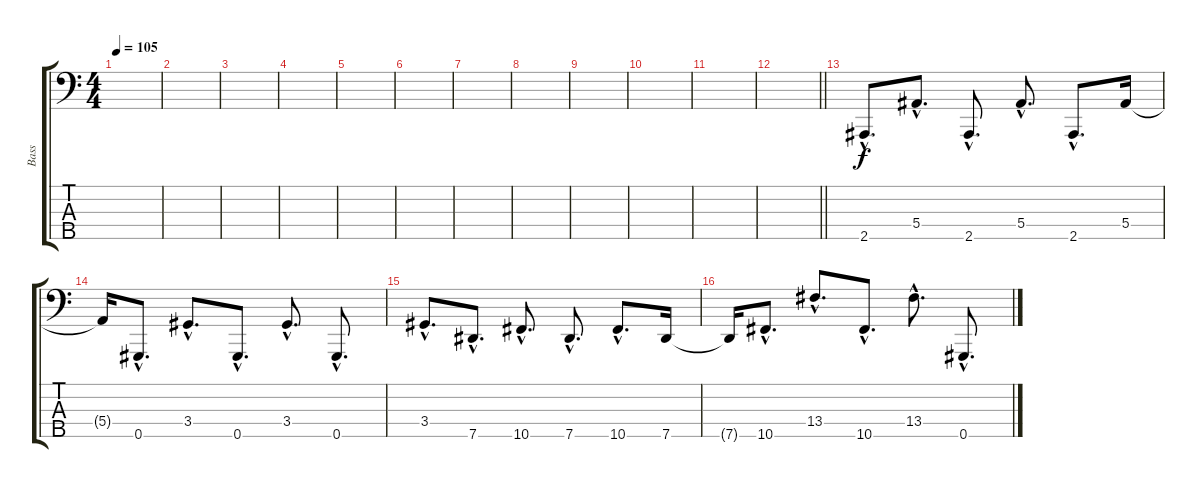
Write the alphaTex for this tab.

\track ("Bass" "Bass") {instrument electricbasspick}
\staff {score tabs}
\tuning (F2 Eb2 Bb1 F1 Ab0) {hide}
\ts (4 4)
\section ("" "")
\tempo 105
\clef f4
\ks c
|
|
|
|
|
|
|
|
|
|
|
\barLineRight lightlight
|
\section ("" "")
2.5{hac}.8{d} 5.4{hac}.8{d} 2.5{hac}.8{d} 5.4{hac}.8{d} 2.5{hac}.8{d} 5.4.16 |
5.4{t}.16 0.5{hac}.8{d} 3.4{hac}.8{d} 0.5{hac}.8{d} 3.4{hac}.8{d} 0.5{hac}.8{d} |
3.4{hac}.8{d} 7.5{hac}.8{d} 10.5{hac}.8{d} 7.5{hac}.8{d} 10.5{hac}.8{d} 7.5.16 |
7.5{t}.16 10.5{hac}.8{d} 13.4{hac}.8{d} 10.5{hac}.8{d} 13.4{hac}.8{d} 0.5{hac}.8{d}
